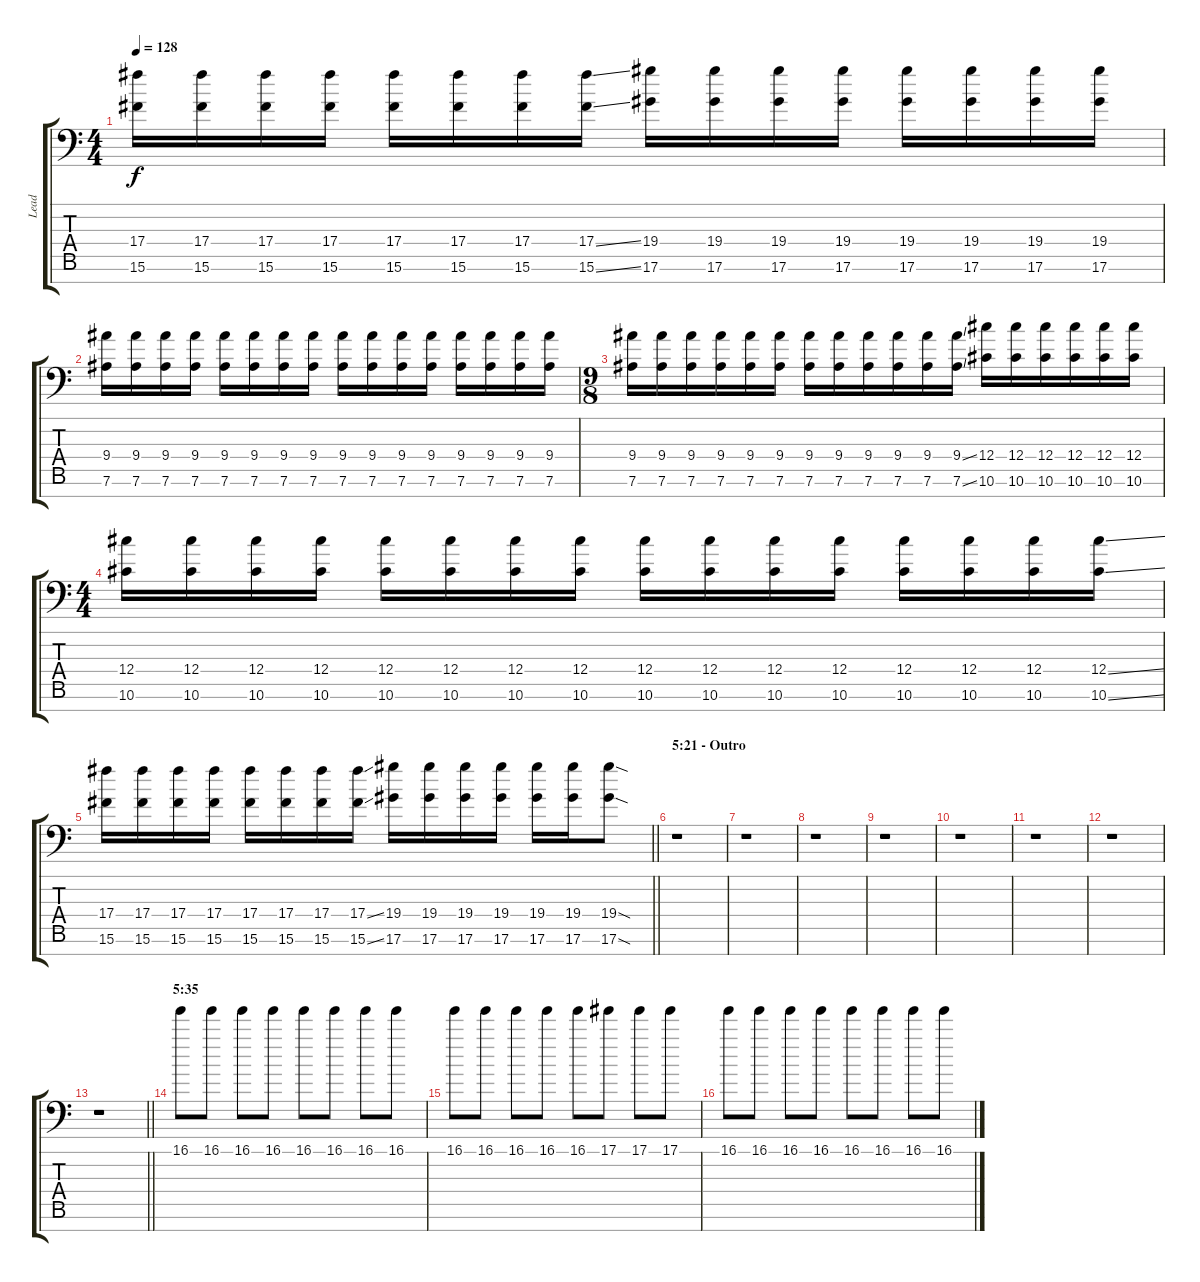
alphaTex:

\track ("Lead" "Lead") {instrument distortionguitar}
\staff {score tabs}
\tuning (Eb4 Bb3 Gb3 Db3 Ab2 Eb2 Ab1) {hide}
\ts (4 4)
\tempo 128
\clef f4
\ks c
(17.4 15.6).16{dy f} (17.4 15.6).16 (17.4 15.6).16 (17.4 15.6).16 (17.4 15.6).16 (17.4 15.6).16 (17.4 15.6).16 (17.4{ss} 15.6{ss}).16 (19.4 17.6).16 (19.4 17.6).16 (19.4 17.6).16 (19.4 17.6).16 (19.4 17.6).16 (19.4 17.6).16 (19.4 17.6).16 (19.4 17.6).16 |
(9.4 7.6).16 (9.4 7.6).16 (9.4 7.6).16 (9.4 7.6).16 (9.4 7.6).16 (9.4 7.6).16 (9.4 7.6).16 (9.4 7.6).16 (9.4 7.6).16 (9.4 7.6).16 (9.4 7.6).16 (9.4 7.6).16 (9.4 7.6).16 (9.4 7.6).16 (9.4 7.6).16 (9.4 7.6).16 |
\ts (9 8)
(9.4 7.6).16 (9.4 7.6).16 (9.4 7.6).16 (9.4 7.6).16 (9.4 7.6).16 (9.4 7.6).16 (9.4 7.6).16 (9.4 7.6).16 (9.4 7.6).16 (9.4 7.6).16 (9.4 7.6).16 (9.4{ss} 7.6{ss}).16 (12.4 10.6).16 (12.4 10.6).16 (12.4 10.6).16 (12.4 10.6).16 (12.4 10.6).16 (12.4 10.6).16 |
\ts (4 4)
(12.4 10.6).16 (12.4 10.6).16 (12.4 10.6).16 (12.4 10.6).16 (12.4 10.6).16 (12.4 10.6).16 (12.4 10.6).16 (12.4 10.6).16 (12.4 10.6).16 (12.4 10.6).16 (12.4 10.6).16 (12.4 10.6).16 (12.4 10.6).16 (12.4 10.6).16 (12.4 10.6).16 (12.4{ss} 10.6{ss}).16 |
\barLineRight lightlight
(17.4 15.6).16 (17.4 15.6).16 (17.4 15.6).16 (17.4 15.6).16 (17.4 15.6).16 (17.4 15.6).16 (17.4 15.6).16 (17.4{ss} 15.6{ss}).16 (19.4 17.6).16 (19.4 17.6).16 (19.4 17.6).16 (19.4 17.6).16 (19.4 17.6).16 (19.4 17.6).16 (19.4{sod} 17.6{sod}).8 |
\section ("" "5:21 - Outro")
r.1 |
r.1 |
r.1 |
r.1 |
r.1 |
r.1 |
r.1 |
\barLineRight lightlight
r.1 |
\section ("" "5:35")
16.1.8{volume 11} 16.1.8 16.1.8 16.1.8 16.1.8 16.1.8 16.1.8 16.1.8 |
16.1.8 16.1.8 16.1.8 16.1.8 16.1.8 17.1.8 17.1.8 17.1.8 |
16.1.8 16.1.8 16.1.8 16.1.8 16.1.8 16.1.8 16.1.8 16.1.8
